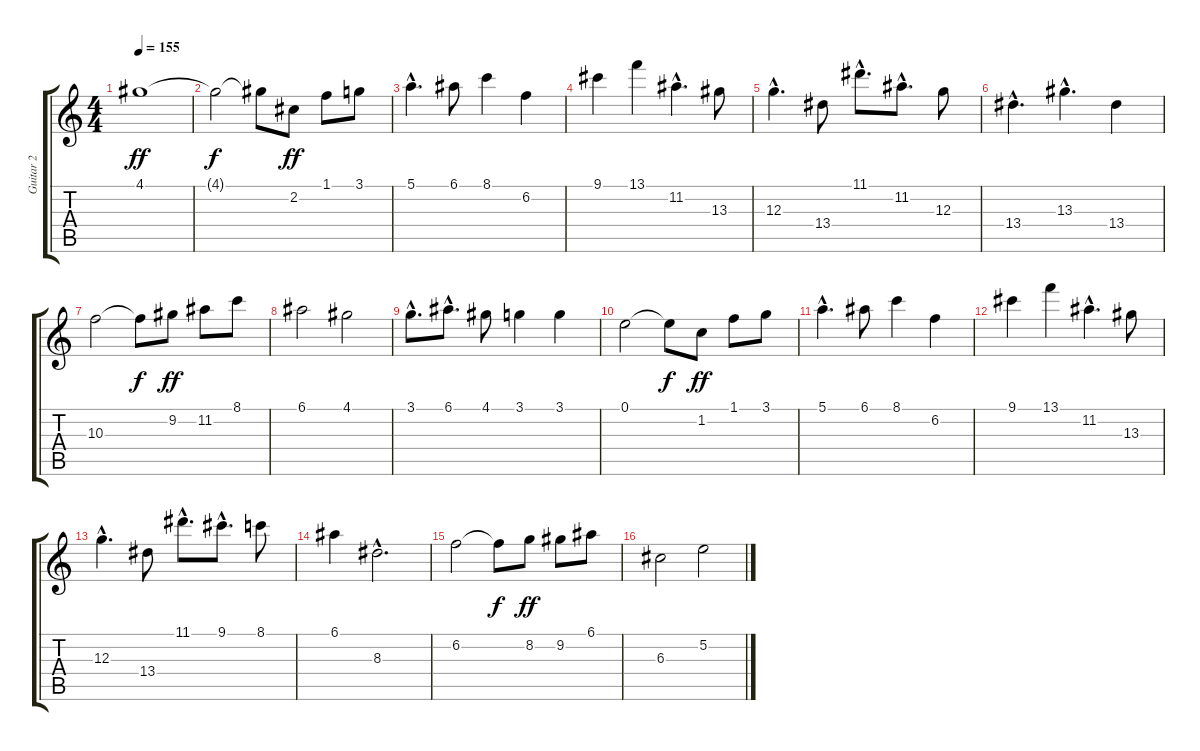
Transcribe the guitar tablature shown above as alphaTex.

\track ("Guitar 2" "Guitar 2") {instrument distortionguitar}
\staff {score tabs}
\tuning (E4 B3 G3 D3 A2 E2) {hide}
\ts (4 4)
\tempo 155
\clef g2
\ks c
4.1.1{dy ff} |
4.1{t}.2{dy f} 4.1{t}.8 2.2.8{dy ff} 1.1.8 3.1.8 |
5.1{hac}.4{d} 6.1.8 8.1.4 6.2.4 |
9.1.4 13.1.4 11.2{hac}.4{d} 13.3.8 |
12.3{hac}.4{d} 13.4.8 11.1{hac}.8{d} 11.2{hac}.8{d} 12.3.8 |
13.4{hac}.4{d} 13.3{hac}.4{d} 13.4.4 |
10.3.2 10.3{t}.8{dy f} 9.2.8{dy ff} 11.2.8 8.1.8 |
6.1.2 4.1.2 |
3.1{hac}.8{d} 6.1{hac}.8{d} 4.1.8 3.1.4 3.1.4 |
0.1.2 0.1{t}.8{dy f} 1.2.8{dy ff} 1.1.8 3.1.8 |
5.1{hac}.4{d} 6.1.8 8.1.4 6.2.4 |
9.1.4 13.1.4 11.2{hac}.4{d} 13.3.8 |
12.3{hac}.4{d} 13.4.8 11.1{hac}.8{d} 9.1{hac}.8{d} 8.1.8 |
6.1.4 8.3{hac}.2{d} |
6.2.2 6.2{t}.8{dy f} 8.2.8{dy ff} 9.2.8 6.1.8 |
6.3.2 5.2.2
